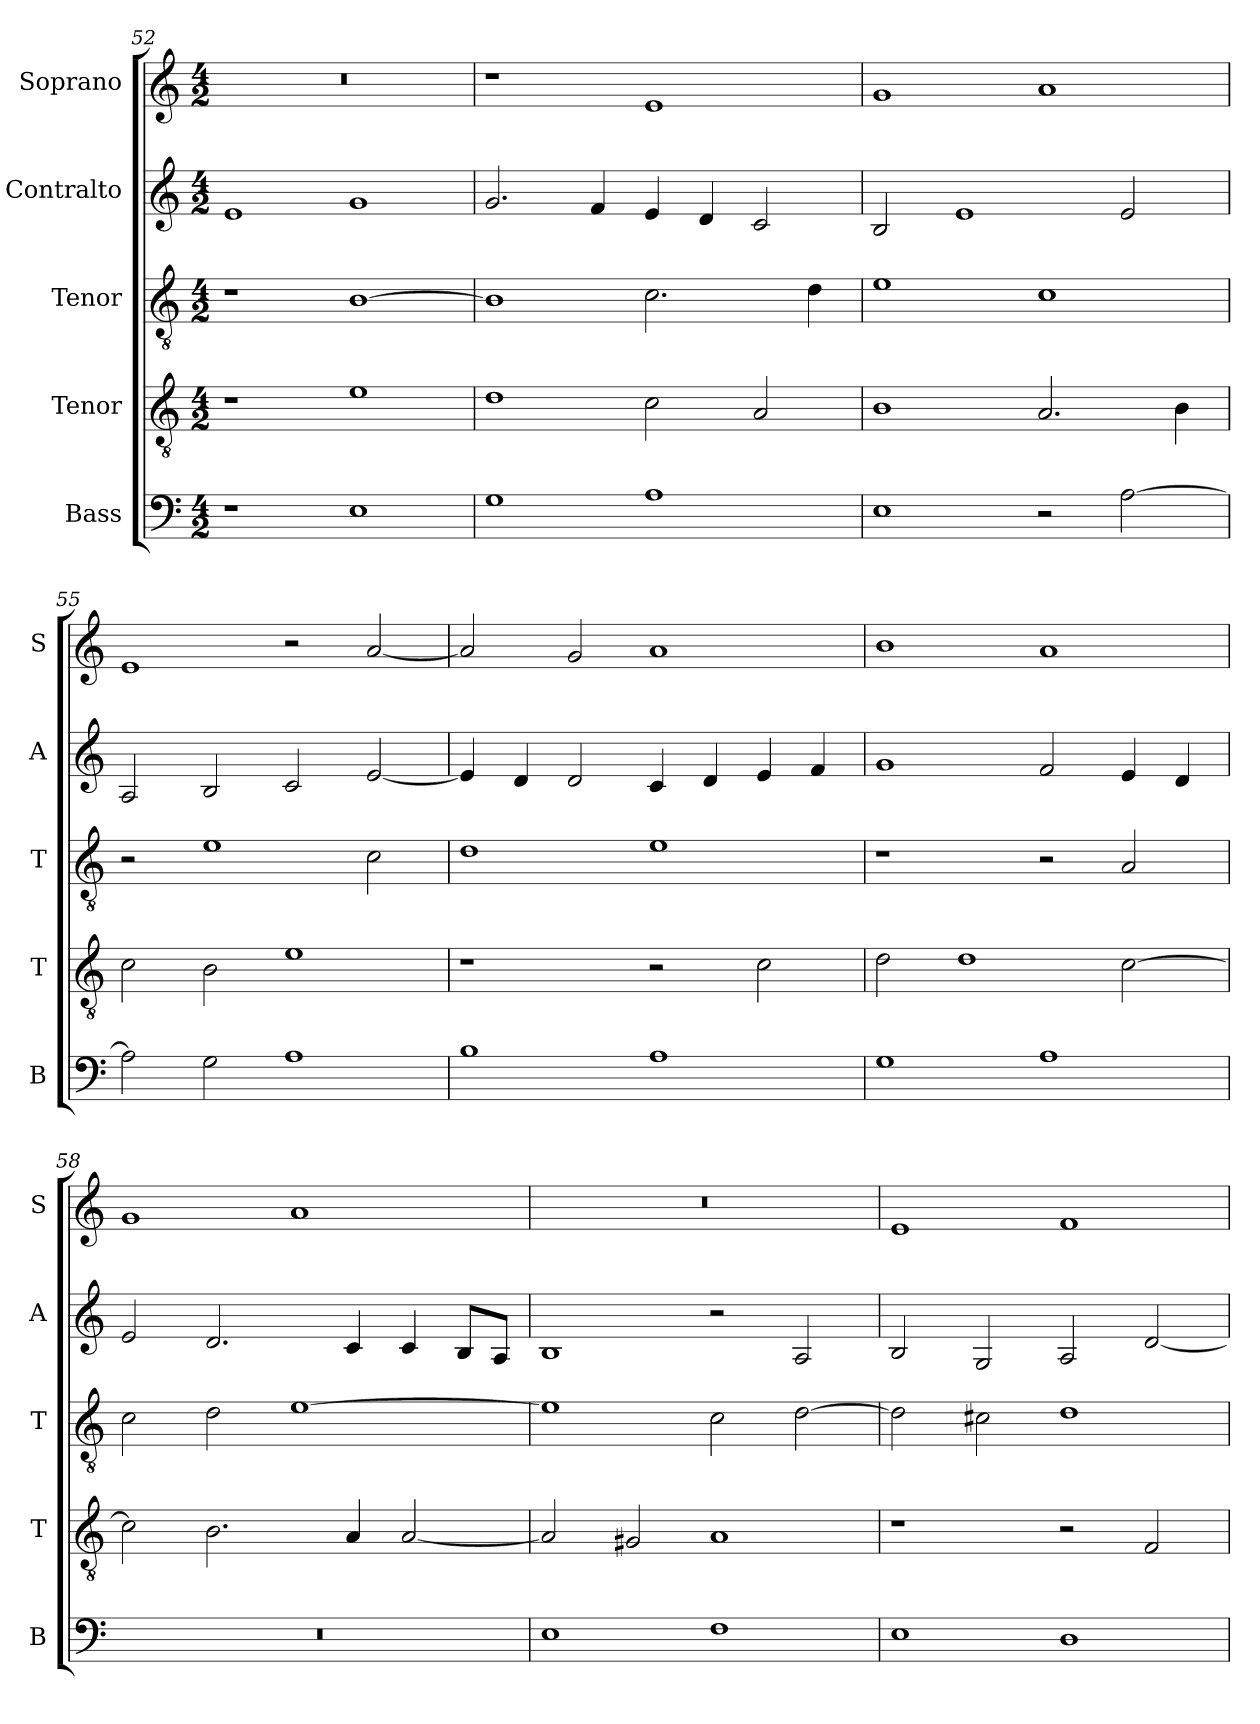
**kern	**kern	**kern	**kern	**kern
*part5	*part4	*part3	*part2	*part1
*staff5	*staff4	*staff3	*staff2	*staff1
*I"Bass	*I"Tenor	*I"Tenor	*I"Contralto	*I"Soprano
*I'B	*I'T	*I'T	*I'A	*I'S
*clefF4	*clefGv2	*clefGv2	*clefG2	*clefG2
*k[]	*k[]	*k[]	*k[]	*k[]
*E:phr	*E:phr	*E:phr	*E:phr	*E:phr
*M4/2	*M4/2	*M4/2	*M4/2	*M4/2
=52	=52	=52	=52	=52
1r	1r	1r	1e	0r
1E	1e	[1B	1g	.
=53	=53	=53	=53	=53
1G	1d	1B]	2.g	1r
.	.	.	4f	.
1A	2c	2.c	4e	1e
.	.	.	4d	.
.	2A	.	2c	.
.	.	4d	.	.
=54	=54	=54	=54	=54
1E	1B	1e	2B	1g
.	.	.	1e	.
2r	2.A	1c	.	1a
[2A	.	.	2e	.
.	4B	.	.	.
=55	=55	=55	=55	=55
2A]	2c	2r	2A	1e
2G	2B	1e	2B	.
1A	1e	.	2c	2r
.	.	2c	[2e	[2a
=56	=56	=56	=56	=56
1B	1r	1d	4e]	2a]
.	.	.	4d	.
.	.	.	2d	2g
1A	2r	1e	4c	1a
.	.	.	4d	.
.	2c	.	4e	.
.	.	.	4f	.
=57	=57	=57	=57	=57
1G	2d	1r	1g	1b
.	1d	.	.	.
1A	.	2r	2f	1a
.	[2c	2A	4e	.
.	.	.	4d	.
=58	=58	=58	=58	=58
0r	2c]	2c	2e	1g
.	2.B	2d	2.d	.
.	.	[1e	.	1a
.	4A	.	4c	.
.	[2A	.	4c	.
.	.	.	8B/L	.
.	.	.	8A/J	.
=59	=59	=59	=59	=59
1E	2A]	1e]	1B	0r
.	2G#X	.	.	.
1F	1A	2c	2r	.
.	.	[2d	2A	.
=60	=60	=60	=60	=60
1E	1r	2d]	2B	1e
.	.	2c#X	2G	.
1D	2r	1d	2A	1f
.	2F	.	[2d	.
=	=	=	=	=
*-	*-	*-	*-	*-
